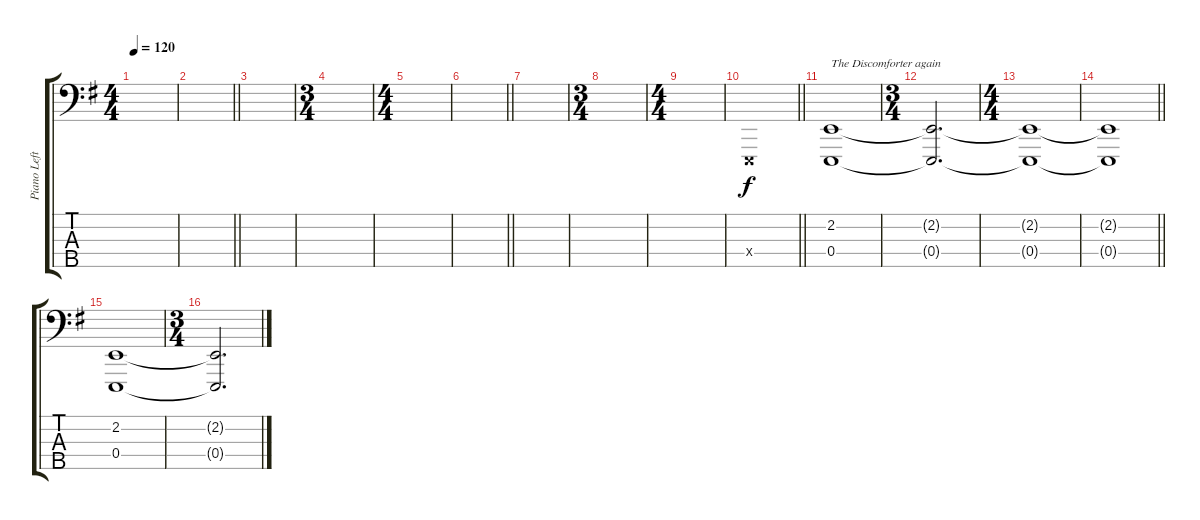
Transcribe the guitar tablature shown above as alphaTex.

\track ("Piano Left Standard" "Piano Left") {instrument acousticgrandpiano}
\staff {score tabs}
\tuning (G2 D2 A1 E1 B0) {hide}
\ts (4 4)
\tempo 120
\clef f4
\ks eminor
|
\barLineRight lightlight
|
|
\ts (3 4)
|
\ts (4 4)
|
\barLineRight lightlight
|
|
\ts (3 4)
|
\ts (4 4)
|
\barLineRight lightlight
0.4{x}.1{volume 0} |
\section ("" "")
(2.2 0.4).1{txt "The Discomforter again" volume 16 instrument lead1square} |
\ts (3 4)
(2.2{t} 0.4{t}).2{d} |
\ts (4 4)
(2.2{t} 0.4{t}).1 |
\barLineRight lightlight
(2.2{t} 0.4{t}).1 |
(2.2 0.4).1 |
\ts (3 4)
(2.2{t} 0.4{t}).2{d}
